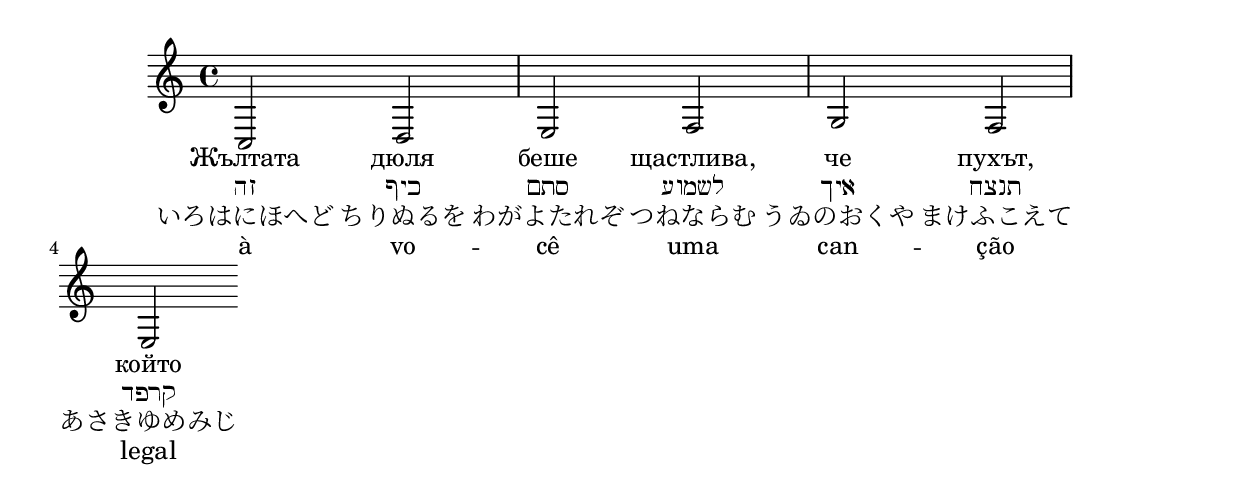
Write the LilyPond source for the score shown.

%%  Do not edit this file; it is auto-generated from LSR!
% text

\version "2.10.0"

%% Edit this file using a Unicode aware editor, such as GVIM, GEDIT, Emacs

%{

You may have to install additional fonts.

Red Hat Fedora

    taipeifonts fonts-xorg-truetype ttfonts-ja fonts-arabic \
	 ttfonts-zh_CN fonts-ja fonts-hebrew 

Debian GNU/Linux

   apt-get install emacs-intl-fonts xfonts-intl-.* \
	ttf-kochi-gothic ttf-kochi-mincho \
	xfonts-bolkhov-75dpi xfonts-cronyx-100dpi xfonts-cronyx-75dpi 
%} 

\header {

  texidoc = "Various scripts may be used for texts (like titles and
lyrics) introduced by entering them in UTF-8 encoding, and using a
Pango based backend.  Depending on the fonts installed, this fragment
will render Bulgarian (Cyrillic), Hebrew, Japanese and Portuguese.

"
  
}

% Cyrillic font
bulgarian = \lyricmode {
  Жълтата дюля беше щастлива, че пухът, който цъфна, замръзна като гьон.
}

hebrew = \lyricmode { 
  זה כיף סתם לשמוע איך תנצח קרפד עץ טוב בגן.
}

japanese = \lyricmode {  
  いろはにほへど ちりぬるを
  わがよたれぞ  つねならむ
  うゐのおくや  まけふこえて
  あさきゆめみじ ゑひもせず 
}

% "a legal song to you"
portuguese = \lyricmode { 
  à vo -- cê uma can -- ção legal
}

\paper {
  ragged-right = ##T
}

\relative  { 
  c2 d e f g f e
}
\addlyrics { \bulgarian }
\addlyrics { \hebrew }
\addlyrics { \japanese }
\addlyrics { \portuguese }
